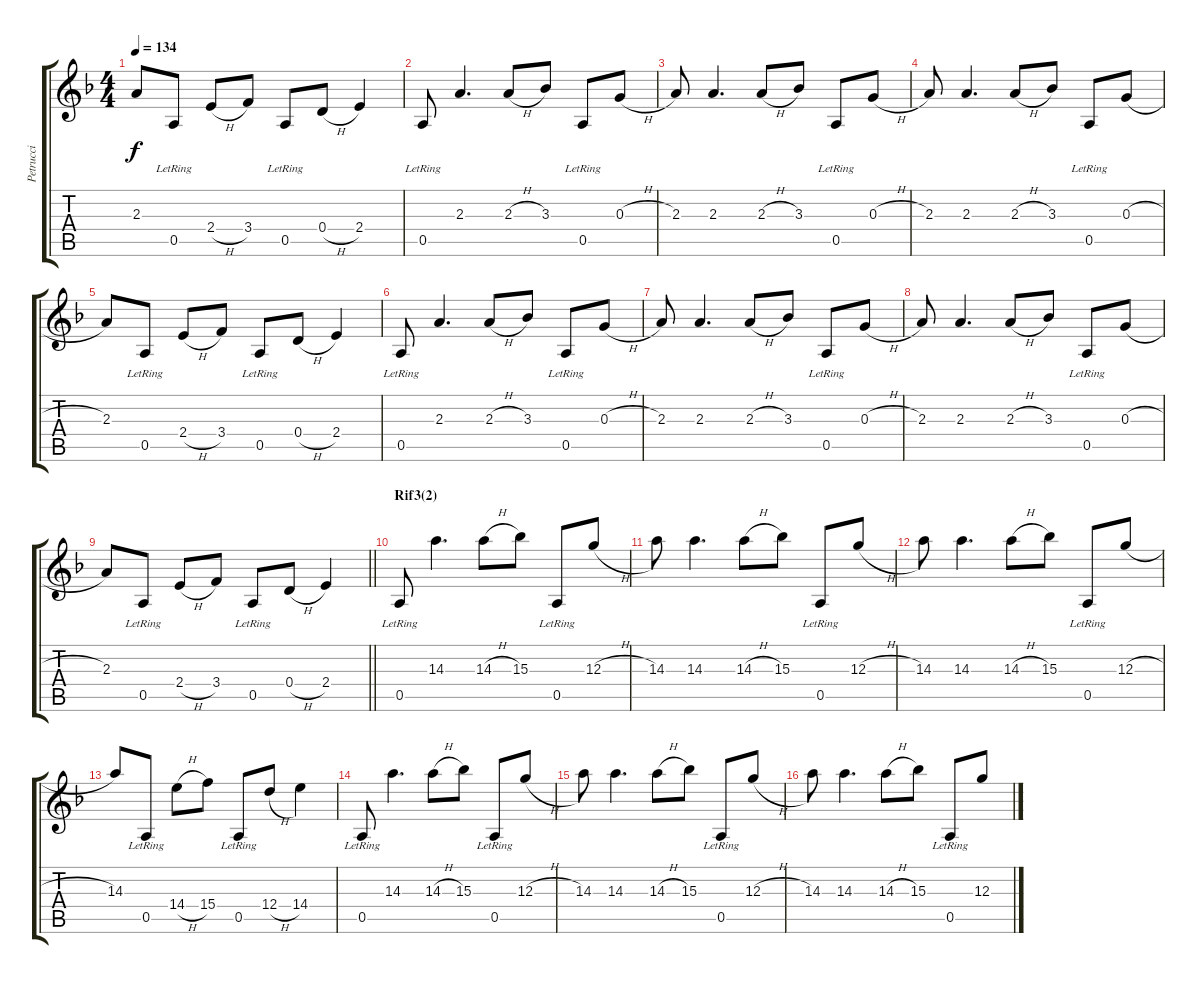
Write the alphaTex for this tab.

\track ("Petrucci" "Petrucci") {instrument distortionguitar}
\staff {score tabs}
\tuning (E4 B3 G3 D3 A2 E2) {hide}
\ts (4 4)
\tempo 134
\clef g2
\ks f
2.3.8{dy f} 0.5{lr}.8 2.4{h}.8 3.4.8 0.5{lr}.8 0.4{h}.8 2.4.4 |
0.5{lr}.8 2.3.4{d} 2.3{h}.8 3.3.8 0.5{lr}.8 0.3{h}.8 |
2.3.8 2.3.4{d} 2.3{h}.8 3.3.8 0.5{lr}.8 0.3{h}.8 |
2.3.8 2.3.4{d} 2.3{h}.8 3.3.8 0.5{lr}.8 0.3{h}.8 |
2.3.8 0.5{lr}.8 2.4{h}.8 3.4.8 0.5{lr}.8 0.4{h}.8 2.4.4 |
0.5{lr}.8 2.3.4{d} 2.3{h}.8 3.3.8 0.5{lr}.8 0.3{h}.8 |
2.3.8 2.3.4{d} 2.3{h}.8 3.3.8 0.5{lr}.8 0.3{h}.8 |
2.3.8 2.3.4{d} 2.3{h}.8 3.3.8 0.5{lr}.8 0.3{h}.8 |
\barLineRight lightlight
2.3.8 0.5{lr}.8 2.4{h}.8 3.4.8 0.5{lr}.8 0.4{h}.8 2.4.4 |
\section ("" "Rif3(2)")
0.5{lr}.8 14.3.4{d} 14.3{h}.8 15.3.8 0.5{lr}.8 12.3{h}.8 |
14.3.8 14.3.4{d} 14.3{h}.8 15.3.8 0.5{lr}.8 12.3{h}.8 |
14.3.8 14.3.4{d} 14.3{h}.8 15.3.8 0.5{lr}.8 12.3{h}.8 |
14.3.8 0.5{lr}.8 14.4{h}.8 15.4.8 0.5{lr}.8 12.4{h}.8 14.4.4 |
0.5{lr}.8 14.3.4{d} 14.3{h}.8 15.3.8 0.5{lr}.8 12.3{h}.8 |
14.3.8 14.3.4{d} 14.3{h}.8 15.3.8 0.5{lr}.8 12.3{h}.8 |
14.3.8 14.3.4{d} 14.3{h}.8 15.3.8 0.5{lr}.8 12.3{h}.8
